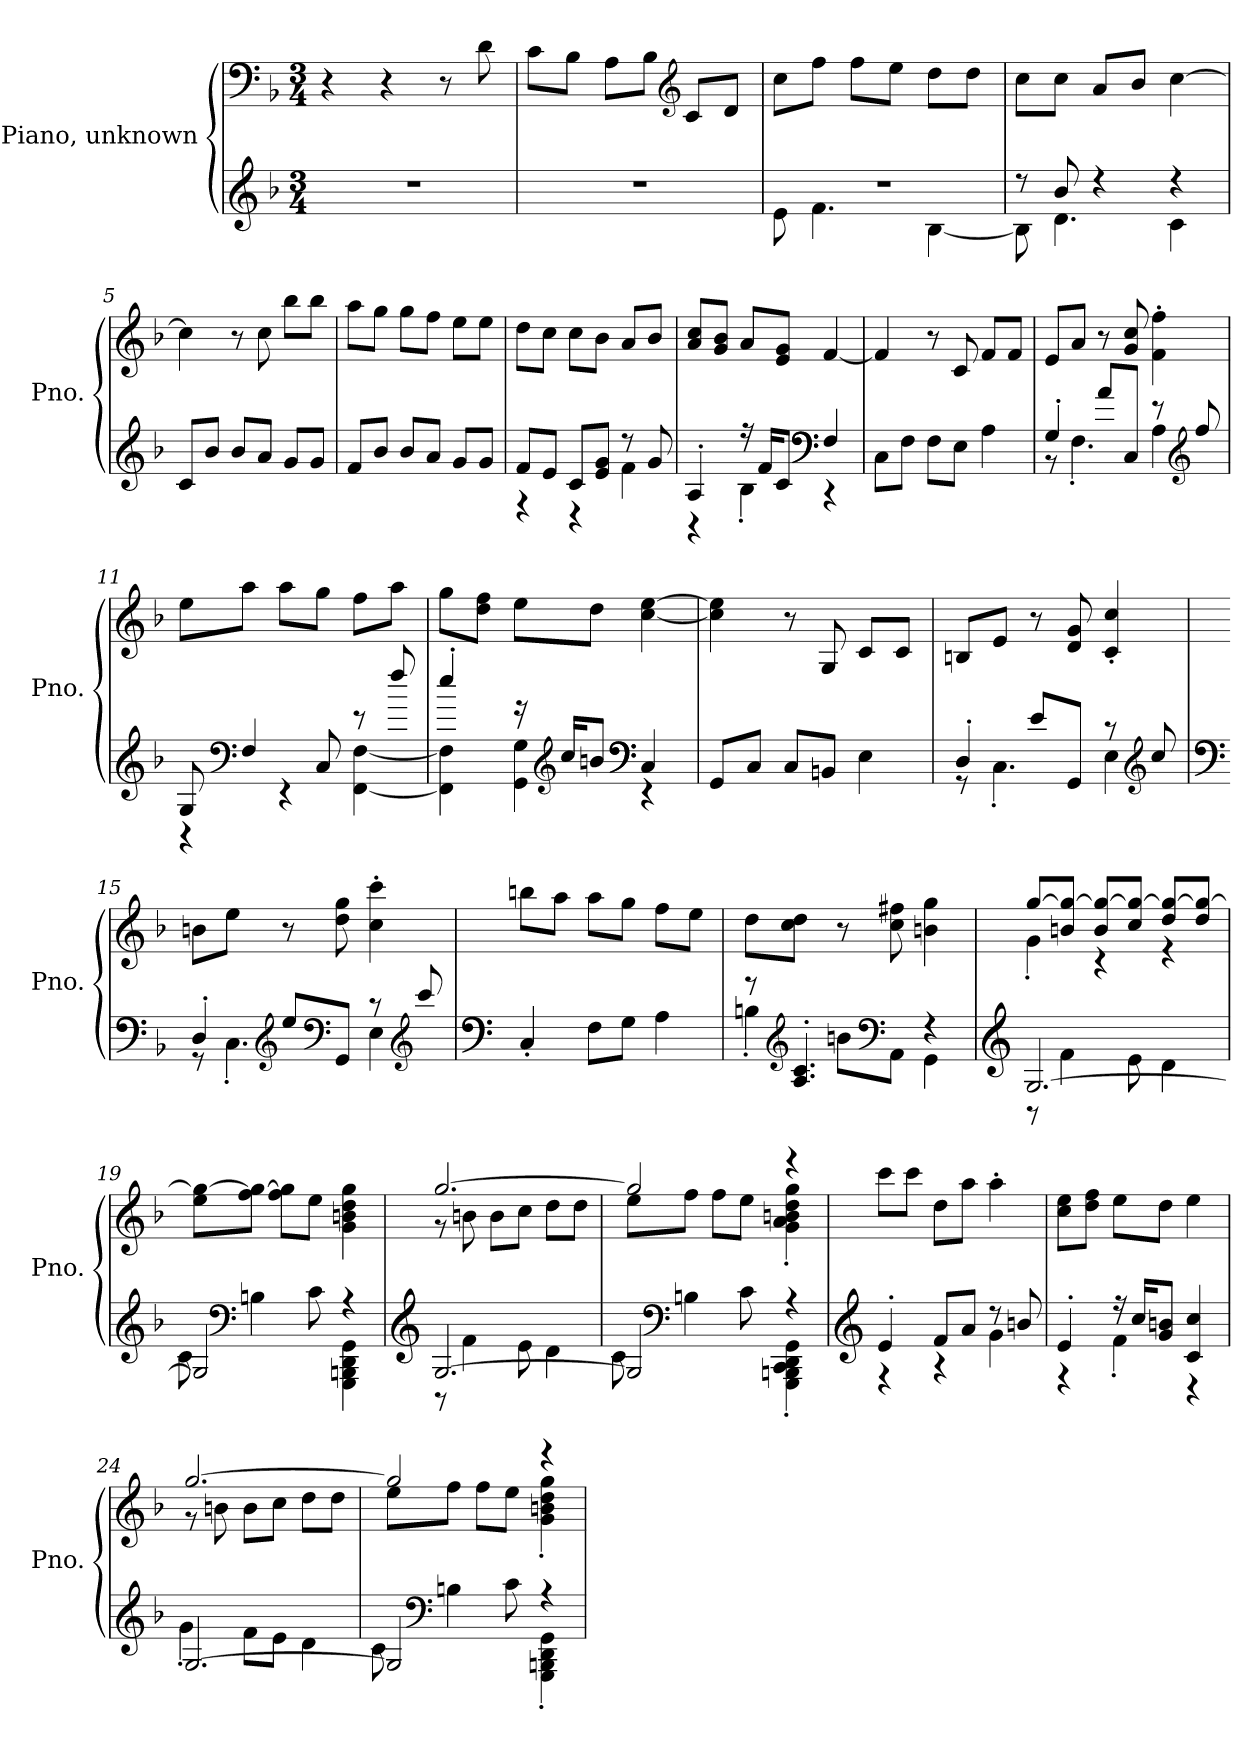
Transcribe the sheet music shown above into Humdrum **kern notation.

**kern	**kern
*part1	*part1
*staff2	*staff1
*I"Piano, unknown	*
*I'Pno.	*
*clefG2	*clefF4
*k[b-]	*k[b-]
*M3/4	*M3/4
*MM158	*MM158
=1	=1
2.r	4r
.	4r
.	8r
.	8d\
=2	=2
2.r	8c\L
.	8B-\J
.	8A\L
.	8B-\J
*	*clefG2
.	8c/L
.	8d/J
=3	=3
*^	*
2.r	8e\	8cc\L
.	4.f\	8ff\J
.	.	8ff\L
.	.	8ee\J
.	[4B-\	8dd\L
.	.	8dd\J
=4	=4	=4
8r	8B-\]	8cc\L
8b-/	4.d\	8cc\J
4r	.	8a/L
.	.	8b-/J
4r	4c\	[4cc\
*v	*v	*
=5	=5
8c/L	4cc\]
8b-/J	.
8b-/L	8r
8a/J	8cc\
8g/L	8bb-\L
8g/J	8bb-\J
=6	=6
8f/L	8aa\L
8b-/J	8gg\J
8b-/L	8gg\L
8a/J	8ff\J
8g/L	8ee\L
8g/J	8ee\J
!!LO:LB:g=z
=7	=7
*^	*
8f/L	4r	8dd\L
8e/J	.	8cc\J
8c/L	4r	8cc\L
8e/ 8g/J	.	8b-\J
8r	4f\	8a/L
8g/	.	8b-/J
=8	=8	=8
4A'/	4r	8a/ 8cc/L
.	.	8g/ 8b-/J
16r	4B-'\	8a/L
16f/KL	.	.
8c/J	.	8e/ 8g/J
*clefF4	*	*
4F/	4r	[4f/
*v	*v	*
=9	=9
8C\L	4f/]
8F\J	.
8F\L	8r
8E\J	8c/
4A\	8f/L
.	8f/J
=10	=10
*^	*
4G'/	8r	8e/L
.	4.F'\	8a/J
8a/L	.	8r
8C/J	.	8g/ 8cc/
8r	4A\	4f\' 4ff\'
*clefG2	*	*
8ff/	.	.
=11	=11	=11
8G/	4r	8ee\L
*clefF4	*	*
4F/	.	8aa\J
.	4r	8aa\L
8C/	.	8gg\J
8r	[4FF\ [4F\	8ff\L
8ff/	.	8aa\J
!!LO:LB:g=z
=12	=12	=12
4ee'/	4FF\] 4F\]	8gg\L
.	.	8dd\ 8ff\J
16r	4GG\ 4G\	8ee\L
*clefG2	*	*
16cc/KL	.	.
8bn/J	.	8dd\J
*clefF4	*	*
4C/	4r	[4cc\ [4ee\
*v	*v	*
=13	=13
8GG/L	4cc\] 4ee\]
8C/J	.
8C/L	8r
8BBn/J	8G/
4E\	8c/L
.	8c/J
=14	=14
*^	*
4D'/	8r	8Bn/L
.	4.C'\	8e/J
8e/L	.	8r
8GG/J	.	8d/ 8g/
8r	4E\	4c/' 4cc/'
*clefG2	*	*
8cc/	.	.
=15	=15	=15
*clefF4	*	*
4D'/	8r	8bn\L
.	4.C'\	8ee\J
*clefG2	*	*
8ee/L	.	8r
*clefF4	*	*
8GG/J	.	8dd\ 8gg\
8r	4E\	4cc\' 4ccc\'
*clefG2	*	*
8ccc/	.	.
*v	*v	*
!!LO:LB:g=z
=16	=16
*clefF4	*
4C'/	8bbn\L
.	8aa\J
8F\L	8aa\L
8G\J	8gg\J
4A\	8ff\L
.	8ee\J
=17	=17
*^	*
8r	4Bn'\	8dd\L
*clefG2	*	*
4.A/' 4.c/'	.	8cc\ 8dd\J
.	8bn\L	8r
*clefF4	*	*
.	8AA\J	8cc\ 8ff#X\
4r	4GG\	4bn\ 4gg\
=18	=18	=18
*clefG2	*	*
*	*	*^
[2.G/	8r	[8gg/L	4g'\
.	4f\	8bn/ 8gg/_J	.
.	.	8b/ 8gg/_L	4r
.	8e\	8cc/ 8gg/_J	.
.	4d\	8dd/ 8gg/_L	4r
.	.	8dd/ 8gg/_J	.
*	*	*v	*v
=19	=19	=19
2G/]	8c\	8ee\ 8gg\_L
*clefF4	*	*
.	4Bn\	8ff\ 8gg\_J
.	.	8ff\ 8gg\]L
.	8c\	8ee\J
4r	4GGG\ 4BBBn\ 4DD\ 4GG\	4g\ 4bn\ 4dd\ 4gg\
!!LO:LB:g=z
=20	=20	=20
*clefG2	*	*
*	*	*^
[2.G/	8r	[2.gg/	8r
.	4f\	.	8bn\
.	.	.	8b\L
.	8e\	.	8cc\J
.	4d\	.	8dd\L
.	.	.	8dd\J
=21	=21	=21	=21
2G/]	8c\	2gg/]	8ee\L
*clefF4	*	*	*
.	4Bn\	.	8ff\J
.	.	.	8ff\L
.	8c\	.	8ee\J
4r	4GGG\' 4BBBn\' 4CC\' 4DD\' 4GG\'	4r	4g\' 4a\' 4bn\' 4dd\' 4gg\'
*	*	*v	*v
=22	=22	=22
*clefG2	*	*
4e'/	4r	8ccc\L
.	.	8ccc\J
8f/L	4r	8dd\L
8a/J	.	8aa\J
8r	4g\	4aa'\
8bn/	.	.
=23	=23	=23
4e'/	4r	8cc\ 8ee\L
.	.	8dd\ 8ff\J
16r	4f'\	8ee\L
16cc/KL	.	.
8g/ 8bn/J	.	8dd\J
4c/ 4cc/	4r	4ee\
=24	=24	=24
*	*	*^
[2.G/	4g'\	[2.gg/	8r
.	.	.	8bn\
.	8f\L	.	8b\L
.	8e\J	.	8cc\J
.	4d\	.	8dd\L
.	.	.	8dd\J
!!LO:LB:g=z	!!
=25	=25	=25	=25
2G/]	8c\	2gg/]	8ee\L
*clefF4	*	*	*
.	4Bn\	.	8ff\J
.	.	.	8ff\L
.	8c\	.	8ee\J
4r	4GGG\' 4BBBn\' 4DD\' 4GG\'	4r	4g\' 4bn\' 4dd\' 4gg\'
*v	*v	*	*
*	*v	*v
=	=
*-	*-
